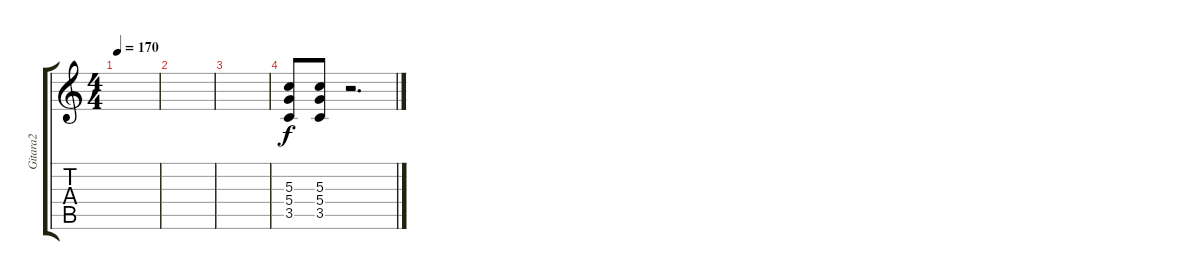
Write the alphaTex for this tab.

\track ("Gitara2" "Gitara2") {instrument distortionguitar}
\staff {score tabs}
\tuning (E4 B3 G3 D3 A2 E2) {hide}
\ts (4 4)
\tempo 170
\clef g2
\ks c
|
|
|
(5.3 5.4 3.5).8 (5.3 5.4 3.5).8 r.2{d}
